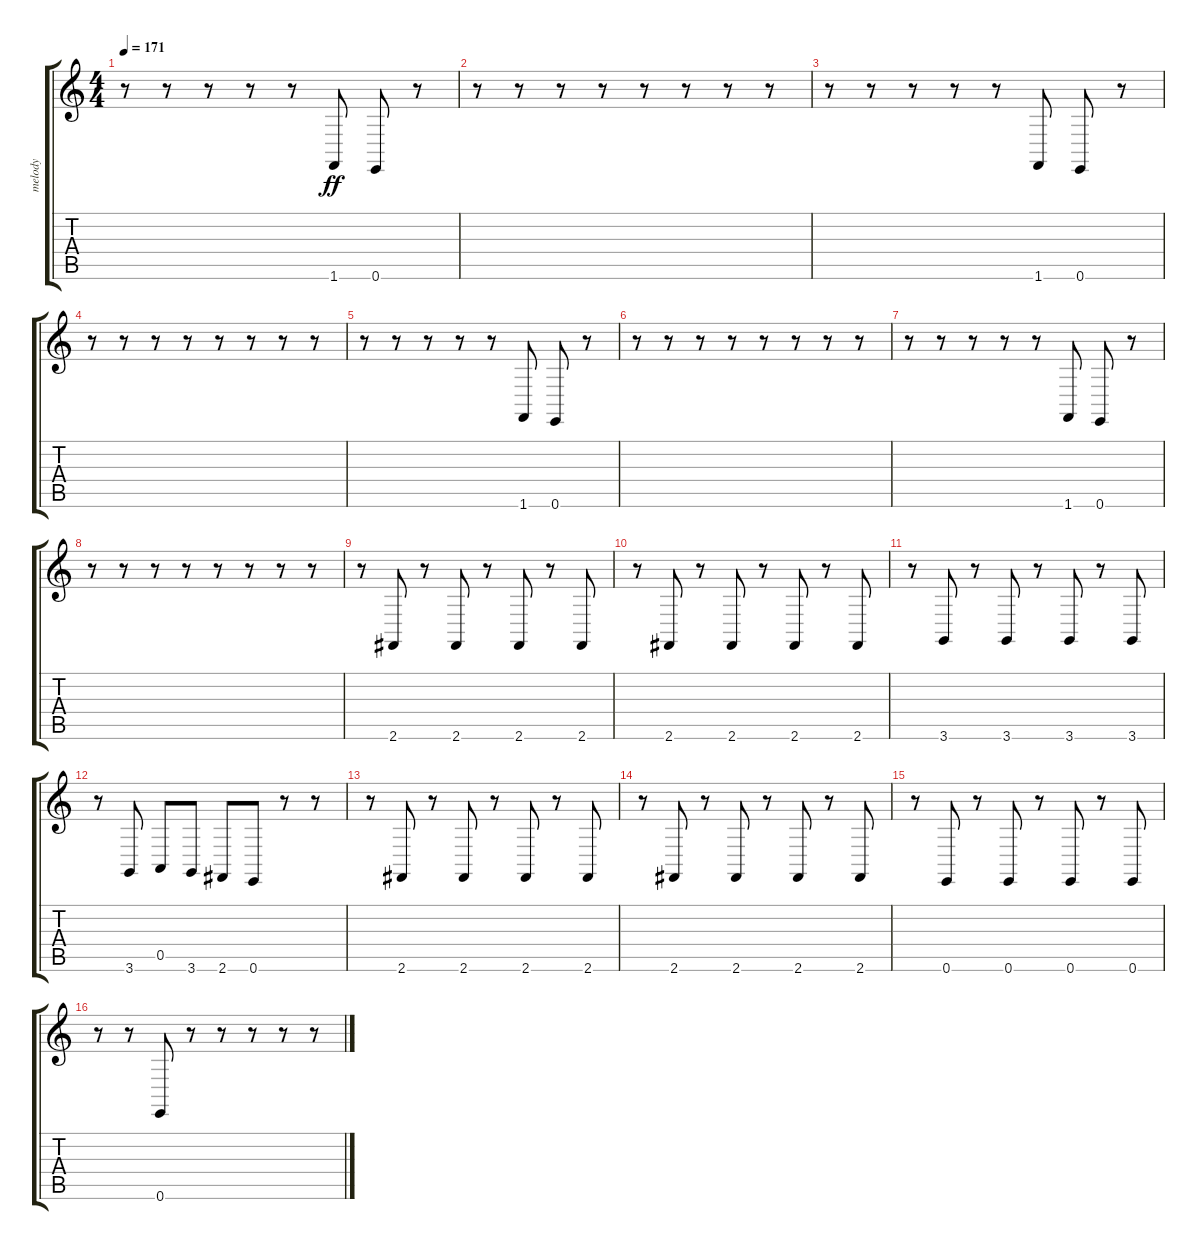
\track ("melody" "melody") {instrument lead1square}
\staff {score tabs}
\tuning (E4 B3 G3 D3 A2 E2) {hide}
\ts (4 4)
\tempo 171
\clef g2
\ks c
r.8{dy ff instrument electricbassfinger} r.8 r.8 r.8 r.8 1.6.8 0.6.8 r.8 |
r.8 r.8 r.8 r.8 r.8 r.8 r.8 r.8 |
r.8 r.8 r.8 r.8 r.8 1.6.8 0.6.8 r.8 |
r.8 r.8 r.8 r.8 r.8 r.8 r.8 r.8 |
r.8 r.8 r.8 r.8 r.8 1.6.8 0.6.8 r.8 |
r.8 r.8 r.8 r.8 r.8 r.8 r.8 r.8 |
r.8 r.8 r.8 r.8 r.8 1.6.8 0.6.8 r.8 |
r.8 r.8 r.8 r.8 r.8 r.8 r.8 r.8 |
r.8 2.6.8 r.8 2.6.8 r.8 2.6.8 r.8 2.6.8 |
r.8 2.6.8 r.8 2.6.8 r.8 2.6.8 r.8 2.6.8 |
r.8 3.6.8 r.8 3.6.8 r.8 3.6.8 r.8 3.6.8 |
r.8 3.6.8 0.5.8 3.6.8 2.6.8 0.6.8 r.8 r.8 |
r.8 2.6.8 r.8 2.6.8 r.8 2.6.8 r.8 2.6.8 |
r.8 2.6.8 r.8 2.6.8 r.8 2.6.8 r.8 2.6.8 |
r.8 0.6.8 r.8 0.6.8 r.8 0.6.8 r.8 0.6.8 |
r.8 r.8 0.6.8 r.8 r.8 r.8 r.8 r.8
